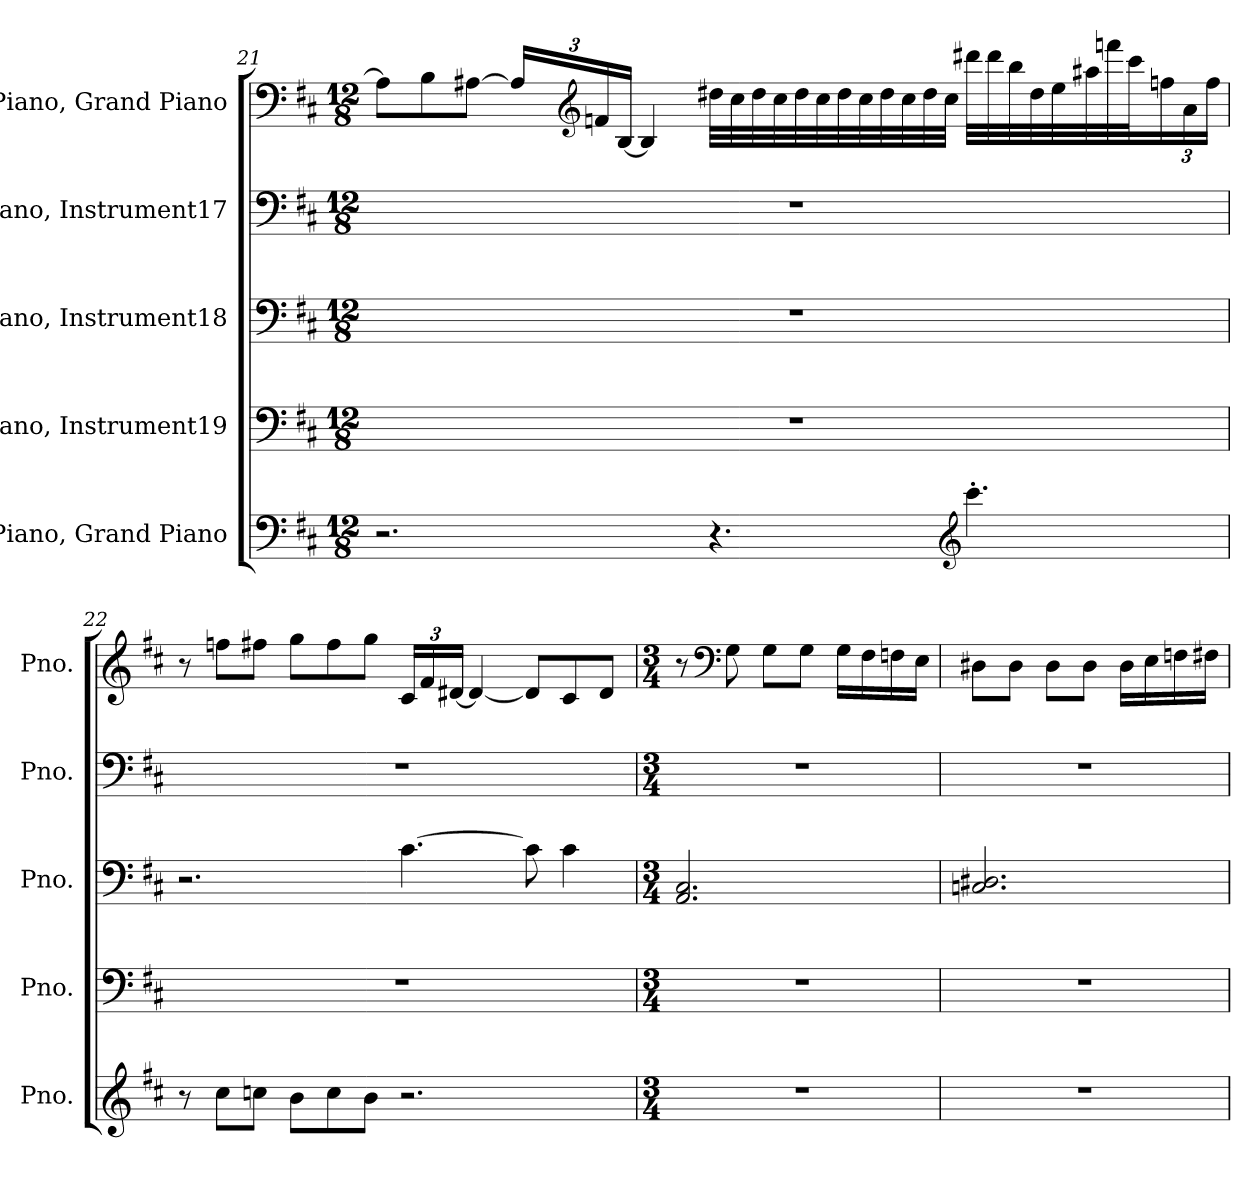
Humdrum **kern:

**kern	**kern	**kern	**kern	**kern
*part5	*part4	*part3	*part2	*part1
*staff5	*staff4	*staff3	*staff2	*staff1
*I"Piano, Grand Piano	*I"Piano, Instrument19	*I"Piano, Instrument18	*I"Piano, Instrument17	*I"Piano, Grand Piano
*I'Pno.	*I'Pno.	*I'Pno.	*I'Pno.	*I'Pno.
!!LO:LB:g=z
*clefF4	*clefF4	*clefF4	*clefF4	*clefF4
*k[f#c#]	*k[f#c#]	*k[f#c#]	*k[f#c#]	*k[f#c#]
*M12/8	*M12/8	*M12/8	*M12/8	*M12/8
=21	=21	=21	=21	=21
2.r	1.r	1.r	1.r	8A#\L]
.	.	.	.	8B\
.	.	.	.	[8A#X\J
*	*	*	*	*Xbrackettup
.	.	.	.	24A#/LL]
*	*	*	*	*clefG2
.	.	.	.	24fn/
.	.	.	.	[24B/JJ
.	.	.	.	4B/]
4.r	.	.	.	32dd#X\LLL
.	.	.	.	32cc#\
.	.	.	.	32dd#\
.	.	.	.	32cc#\
.	.	.	.	32dd#\
.	.	.	.	32cc#\
.	.	.	.	32dd#\
.	.	.	.	32cc#\
.	.	.	.	32dd#\
.	.	.	.	32cc#\
.	.	.	.	32dd#\
.	.	.	.	32cc#\JJJ
*clefG2	*	*	*	*
4.ccc#'\	.	.	.	32ddd#X\LLL
.	.	.	.	32ddd#\
.	.	.	.	32bb\
.	.	.	.	32dd#\
.	.	.	.	32ee\
.	.	.	.	32aa#X\
.	.	.	.	32fffn\
.	.	.	.	32ccc#\J
.	.	.	.	24ffn\
.	.	.	.	24a\
.	.	.	.	24ff\JJ
!!LO:PB:g=z
=22	=22	=22	=22	=22
8r	1.r	2.r	1.r	8r
8cc#\L	.	.	.	8ffn\L
8ccn\J	.	.	.	8ff#X\J
8b\L	.	.	.	8gg\L
8cc\	.	.	.	8ff#\
8b\J	.	.	.	8gg\J
2.r	.	[4.c#\	.	24c#/LL
.	.	.	.	24f#/
.	.	.	.	[24d#X/JJ
.	.	.	.	4d#/_
.	.	8c#\]	.	8d#/L]
.	.	4c#\	.	8c#/
.	.	.	.	8d#/J
=23	=23	=23	=23	=23
*M3/4	*M3/4	*M3/4	*M3/4	*M3/4
2.r	2.r	2.AA/ 2.C#/	2.r	8r
*	*	*	*	*clefF4
.	.	.	.	8G\
.	.	.	.	8G\L
.	.	.	.	8G\J
.	.	.	.	16G\LL
.	.	.	.	16F#\
.	.	.	.	16Fn\
.	.	.	.	16E\JJ
=24	=24	=24	=24	=24
2.r	2.r	2.Cn/ 2.D#X/	2.r	8D#X\L
.	.	.	.	8D#\J
.	.	.	.	8D#\L
.	.	.	.	8D#\J
.	.	.	.	16D#\LL
.	.	.	.	16E\
.	.	.	.	16Fn\
.	.	.	.	16F#X\JJ
=	=	=	=	=
*-	*-	*-	*-	*-
